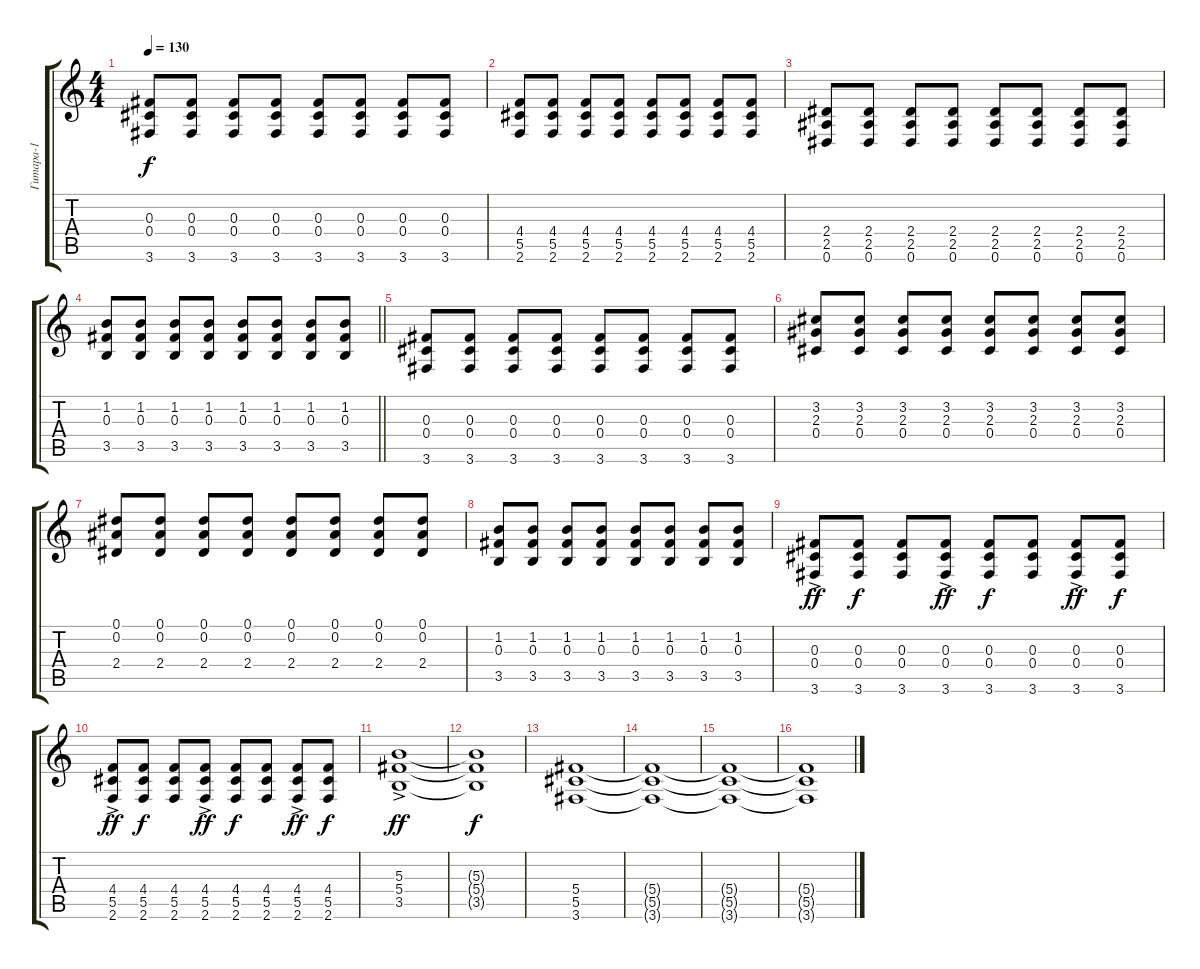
\track ("Гитара-1" "Гитара-1") {instrument electricguitarclean}
\staff {score tabs}
\tuning (Eb4 Bb3 Gb3 Db3 Ab2 Eb2) {hide}
\ts (4 4)
\tempo 130
\clef g2
\ks c
(0.3 0.4 3.6).8{dy f} (0.3 0.4 3.6).8 (0.3 0.4 3.6).8 (0.3 0.4 3.6).8 (0.3 0.4 3.6).8 (0.3 0.4 3.6).8 (0.3 0.4 3.6).8 (0.3 0.4 3.6).8 |
(4.4 5.5 2.6).8 (4.4 5.5 2.6).8 (4.4 5.5 2.6).8 (4.4 5.5 2.6).8 (4.4 5.5 2.6).8 (4.4 5.5 2.6).8 (4.4 5.5 2.6).8 (4.4 5.5 2.6).8 |
(2.4 2.5 0.6).8 (2.4 2.5 0.6).8 (2.4 2.5 0.6).8 (2.4 2.5 0.6).8 (2.4 2.5 0.6).8 (2.4 2.5 0.6).8 (2.4 2.5 0.6).8 (2.4 2.5 0.6).8 |
\barLineRight lightlight
(1.2 0.3 3.5).8 (1.2 0.3 3.5).8 (1.2 0.3 3.5).8 (1.2 0.3 3.5).8 (1.2 0.3 3.5).8 (1.2 0.3 3.5).8 (1.2 0.3 3.5).8 (1.2 0.3 3.5).8 |
(0.3 0.4 3.6).8 (0.3 0.4 3.6).8 (0.3 0.4 3.6).8 (0.3 0.4 3.6).8 (0.3 0.4 3.6).8 (0.3 0.4 3.6).8 (0.3 0.4 3.6).8 (0.3 0.4 3.6).8 |
(3.2 2.3 0.4).8 (3.2 2.3 0.4).8 (3.2 2.3 0.4).8 (3.2 2.3 0.4).8 (3.2 2.3 0.4).8 (3.2 2.3 0.4).8 (3.2 2.3 0.4).8 (3.2 2.3 0.4).8 |
(0.1 0.2 2.4).8 (0.1 0.2 2.4).8 (0.1 0.2 2.4).8 (0.1 0.2 2.4).8 (0.1 0.2 2.4).8 (0.1 0.2 2.4).8 (0.1 0.2 2.4).8 (0.1 0.2 2.4).8 |
(1.2 0.3 3.5).8 (1.2 0.3 3.5).8 (1.2 0.3 3.5).8 (1.2 0.3 3.5).8 (1.2 0.3 3.5).8 (1.2 0.3 3.5).8 (1.2 0.3 3.5).8 (1.2 0.3 3.5).8 |
(0.3{ac} 0.4{ac} 3.6{ac}).8{dy ff} (0.3 0.4 3.6).8{dy f} (0.3 0.4 3.6).8 (0.3{ac} 0.4{ac} 3.6{ac}).8{dy ff} (0.3 0.4 3.6).8{dy f} (0.3 0.4 3.6).8 (0.3{ac} 0.4{ac} 3.6{ac}).8{dy ff} (0.3 0.4 3.6).8{dy f} |
(4.4{ac} 5.5{ac} 2.6{ac}).8{dy ff} (4.4 5.5 2.6).8{dy f} (4.4 5.5 2.6).8 (4.4{ac} 5.5{ac} 2.6{ac}).8{dy ff} (4.4 5.5 2.6).8{dy f} (4.4 5.5 2.6).8 (4.4{ac} 5.5{ac} 2.6{ac}).8{dy ff} (4.4 5.5 2.6).8{dy f} |
(5.3{ac} 5.4{ac} 3.5{ac}).1{dy ff} |
(5.3{t} 5.4{t} 3.5{t}).1{dy f} |
(5.4 5.5 3.6).1 |
(5.4{t} 5.5{t} 3.6{t}).1 |
(5.4{t} 5.5{t} 3.6{t}).1 |
(5.4{t} 5.5{t} 3.6{t}).1
